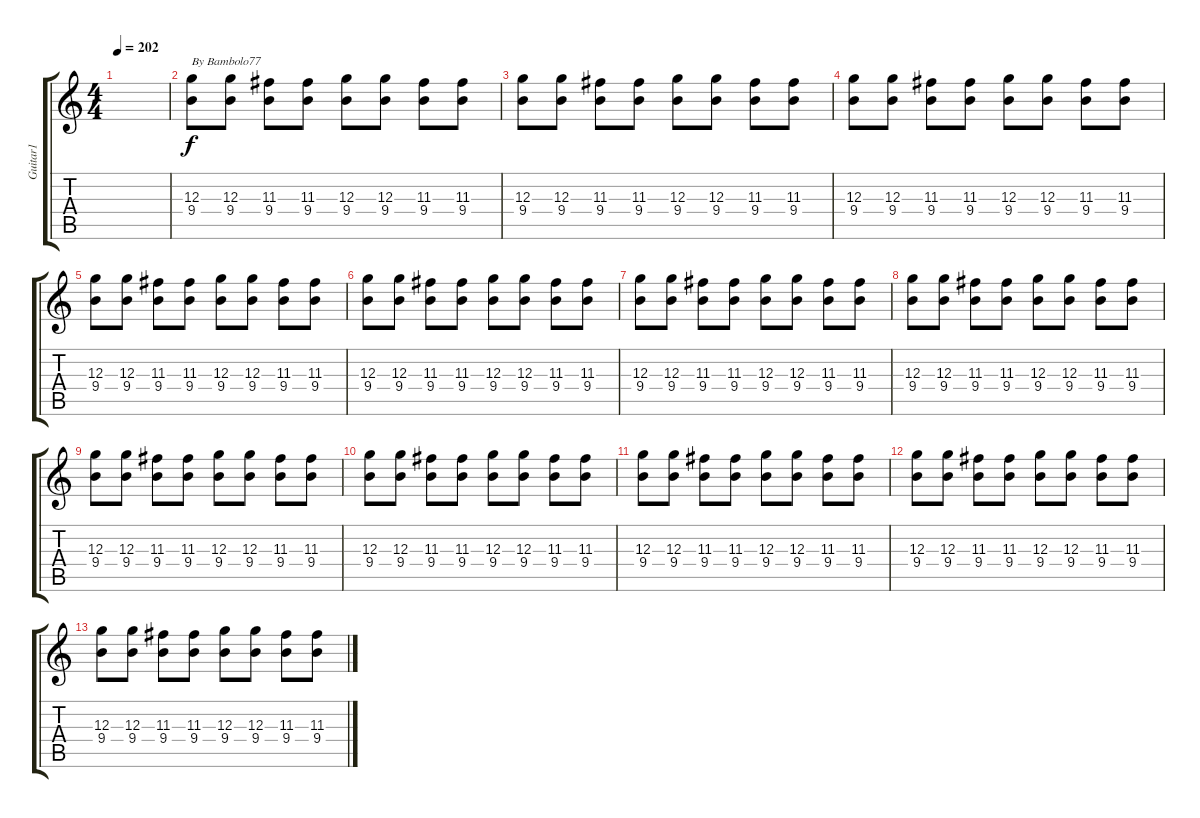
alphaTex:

\track ("Guitar1" "Guitar1") {instrument overdrivenguitar}
\staff {score tabs}
\tuning (E4 B3 G3 D3 A2 E2) {hide}
\ts (4 4)
\tempo 202
\clef g2
\ks c
|
(12.3 9.4).8{txt "By Bambolo77"} (12.3 9.4).8 (11.3 9.4).8 (11.3 9.4).8 (12.3 9.4).8 (12.3 9.4).8 (11.3 9.4).8 (11.3 9.4).8 |
(12.3 9.4).8 (12.3 9.4).8 (11.3 9.4).8 (11.3 9.4).8 (12.3 9.4).8 (12.3 9.4).8 (11.3 9.4).8 (11.3 9.4).8 |
(12.3 9.4).8 (12.3 9.4).8 (11.3 9.4).8 (11.3 9.4).8 (12.3 9.4).8 (12.3 9.4).8 (11.3 9.4).8 (11.3 9.4).8 |
(12.3 9.4).8 (12.3 9.4).8 (11.3 9.4).8 (11.3 9.4).8 (12.3 9.4).8 (12.3 9.4).8 (11.3 9.4).8 (11.3 9.4).8 |
(12.3 9.4).8 (12.3 9.4).8 (11.3 9.4).8 (11.3 9.4).8 (12.3 9.4).8 (12.3 9.4).8 (11.3 9.4).8 (11.3 9.4).8 |
(12.3 9.4).8 (12.3 9.4).8 (11.3 9.4).8 (11.3 9.4).8 (12.3 9.4).8 (12.3 9.4).8 (11.3 9.4).8 (11.3 9.4).8 |
(12.3 9.4).8 (12.3 9.4).8 (11.3 9.4).8 (11.3 9.4).8 (12.3 9.4).8 (12.3 9.4).8 (11.3 9.4).8 (11.3 9.4).8 |
(12.3 9.4).8 (12.3 9.4).8 (11.3 9.4).8 (11.3 9.4).8 (12.3 9.4).8 (12.3 9.4).8 (11.3 9.4).8 (11.3 9.4).8 |
(12.3 9.4).8 (12.3 9.4).8 (11.3 9.4).8 (11.3 9.4).8 (12.3 9.4).8 (12.3 9.4).8 (11.3 9.4).8 (11.3 9.4).8 |
(12.3 9.4).8 (12.3 9.4).8 (11.3 9.4).8 (11.3 9.4).8 (12.3 9.4).8 (12.3 9.4).8 (11.3 9.4).8 (11.3 9.4).8 |
(12.3 9.4).8 (12.3 9.4).8 (11.3 9.4).8 (11.3 9.4).8 (12.3 9.4).8 (12.3 9.4).8 (11.3 9.4).8 (11.3 9.4).8 |
(12.3 9.4).8 (12.3 9.4).8 (11.3 9.4).8 (11.3 9.4).8 (12.3 9.4).8 (12.3 9.4).8 (11.3 9.4).8 (11.3 9.4).8
